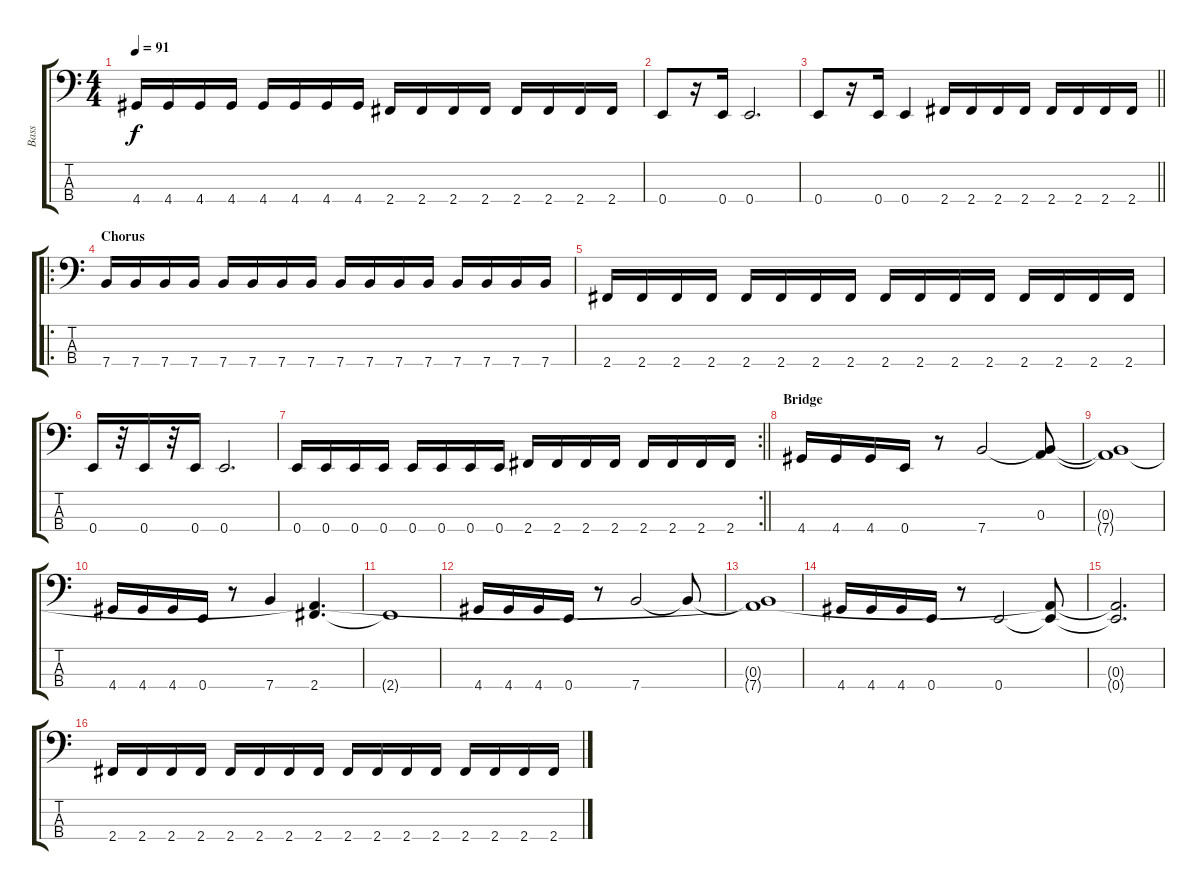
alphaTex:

\track ("Bass" "Bass") {instrument electricbasspick}
\staff {score tabs}
\tuning (G2 D2 A1 E1) {hide}
\ts (4 4)
\tempo 91
\clef f4
\ks c
4.4.16{dy f} 4.4.16 4.4.16 4.4.16 4.4.16 4.4.16 4.4.16 4.4.16 2.4.16 2.4.16 2.4.16 2.4.16 2.4.16 2.4.16 2.4.16 2.4.16 |
0.4.8 r.16 0.4.16 0.4.2{d} |
\barLineRight lightlight
0.4.8 r.16 0.4.16 0.4.4 2.4.16 2.4.16 2.4.16 2.4.16 2.4.16 2.4.16 2.4.16 2.4.16 |
\ro
\section ("" "Chorus")
7.4.16 7.4.16 7.4.16 7.4.16 7.4.16 7.4.16 7.4.16 7.4.16 7.4.16 7.4.16 7.4.16 7.4.16 7.4.16 7.4.16 7.4.16 7.4.16 |
2.4.16 2.4.16 2.4.16 2.4.16 2.4.16 2.4.16 2.4.16 2.4.16 2.4.16 2.4.16 2.4.16 2.4.16 2.4.16 2.4.16 2.4.16 2.4.16 |
0.4.16 r.32 0.4.16 r.32 0.4.16 0.4.2{d} |
\rc 2
\barLineRight lightlight
0.4.16 0.4.16 0.4.16 0.4.16 0.4.16 0.4.16 0.4.16 0.4.16 2.4.16 2.4.16 2.4.16 2.4.16 2.4.16 2.4.16 2.4.16 2.4.16 |
\section ("" "Bridge")
4.4.16 4.4.16 4.4.16 0.4.16 r.8 7.4.2 (0.3 7.4{t}).8 |
(0.3{t} 7.4{t}).1 |
4.4.16 4.4.16 4.4.16 0.4.16 r.8 7.4.4 (0.3{t} 2.4).4{d} |
2.4{t}.1 |
4.4.16 4.4.16 4.4.16 0.4.16 r.8 7.4.2 7.4{t}.8 |
(0.3{t} 7.4{t}).1 |
4.4.16 4.4.16 4.4.16 0.4.16 r.8 0.4.2 (0.3{t} 0.4{t}).8 |
(0.3{t} 0.4{t}).2{d} |
2.4.16 2.4.16 2.4.16 2.4.16 2.4.16 2.4.16 2.4.16 2.4.16 2.4.16 2.4.16 2.4.16 2.4.16 2.4.16 2.4.16 2.4.16 2.4.16
